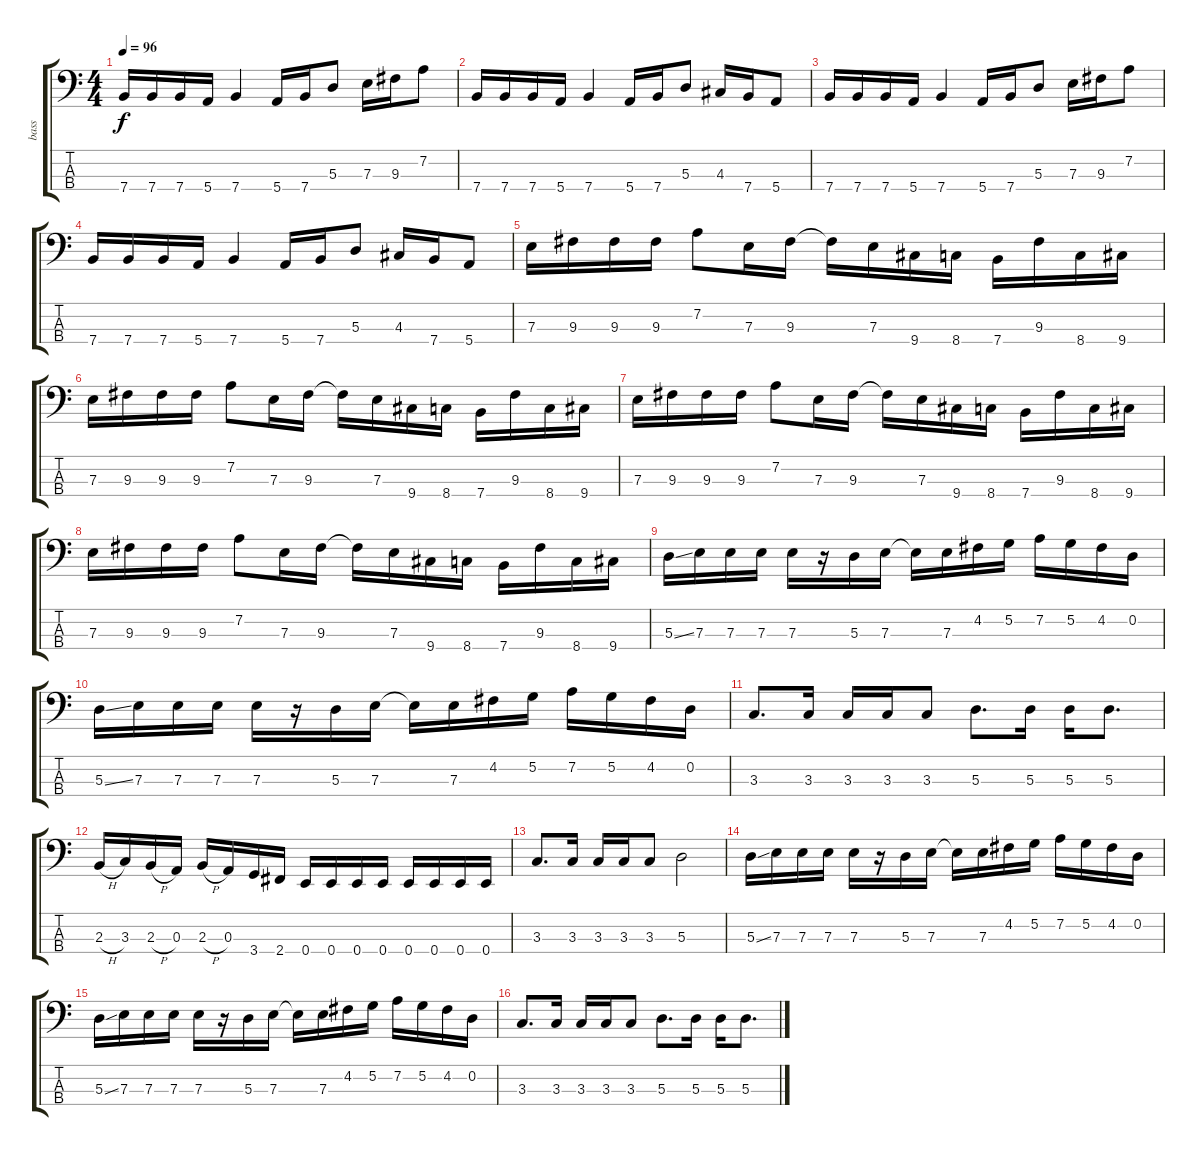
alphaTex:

\track ("bass" "bass") {instrument electricbassfinger}
\staff {score tabs}
\tuning (G2 D2 A1 E1) {hide}
\ts (4 4)
\tempo 96
\clef f4
\ks c
7.4.16{dy f} 7.4.16 7.4.16 5.4.16 7.4.4 5.4.16 7.4.16 5.3.8 7.3.16 9.3.16 7.2.8 |
7.4.16 7.4.16 7.4.16 5.4.16 7.4.4 5.4.16 7.4.16 5.3.8 4.3.16 7.4.16 5.4.8 |
7.4.16 7.4.16 7.4.16 5.4.16 7.4.4 5.4.16 7.4.16 5.3.8 7.3.16 9.3.16 7.2.8 |
7.4.16 7.4.16 7.4.16 5.4.16 7.4.4 5.4.16 7.4.16 5.3.8 4.3.16 7.4.16 5.4.8 |
7.3.16 9.3.16 9.3.16 9.3.16 7.2.8 7.3.16 9.3.16 9.3{t}.16 7.3.16 9.4.16 8.4.16 7.4.16 9.3.16 8.4.16 9.4.16 |
7.3.16 9.3.16 9.3.16 9.3.16 7.2.8 7.3.16 9.3.16 9.3{t}.16 7.3.16 9.4.16 8.4.16 7.4.16 9.3.16 8.4.16 9.4.16 |
7.3.16 9.3.16 9.3.16 9.3.16 7.2.8 7.3.16 9.3.16 9.3{t}.16 7.3.16 9.4.16 8.4.16 7.4.16 9.3.16 8.4.16 9.4.16 |
7.3.16 9.3.16 9.3.16 9.3.16 7.2.8 7.3.16 9.3.16 9.3{t}.16 7.3.16 9.4.16 8.4.16 7.4.16 9.3.16 8.4.16 9.4.16 |
5.3{ss}.16 7.3.16 7.3.16 7.3.16 7.3.16 r.16 5.3.16 7.3.16 7.3{t}.16 7.3.16 4.2.16 5.2.16 7.2.16 5.2.16 4.2.16 0.2.16 |
5.3{ss}.16 7.3.16 7.3.16 7.3.16 7.3.16 r.16 5.3.16 7.3.16 7.3{t}.16 7.3.16 4.2.16 5.2.16 7.2.16 5.2.16 4.2.16 0.2.16 |
3.3.8{d} 3.3.16 3.3.16 3.3.16 3.3.8 5.3.8{d} 5.3.16 5.3.16 5.3.8{d} |
2.3{h}.16 3.3.16 2.3{h}.16 0.3.16 2.3{h}.16 0.3.16 3.4.16 2.4.16 0.4.16 0.4.16 0.4.16 0.4.16 0.4.16 0.4.16 0.4.16 0.4.16 |
3.3.8{d} 3.3.16 3.3.16 3.3.16 3.3.8 5.3.2 |
5.3{ss}.16 7.3.16 7.3.16 7.3.16 7.3.16 r.16 5.3.16 7.3.16 7.3{t}.16 7.3.16 4.2.16 5.2.16 7.2.16 5.2.16 4.2.16 0.2.16 |
5.3{ss}.16 7.3.16 7.3.16 7.3.16 7.3.16 r.16 5.3.16 7.3.16 7.3{t}.16 7.3.16 4.2.16 5.2.16 7.2.16 5.2.16 4.2.16 0.2.16 |
3.3.8{d} 3.3.16 3.3.16 3.3.16 3.3.8 5.3.8{d} 5.3.16 5.3.16 5.3.8{d}
